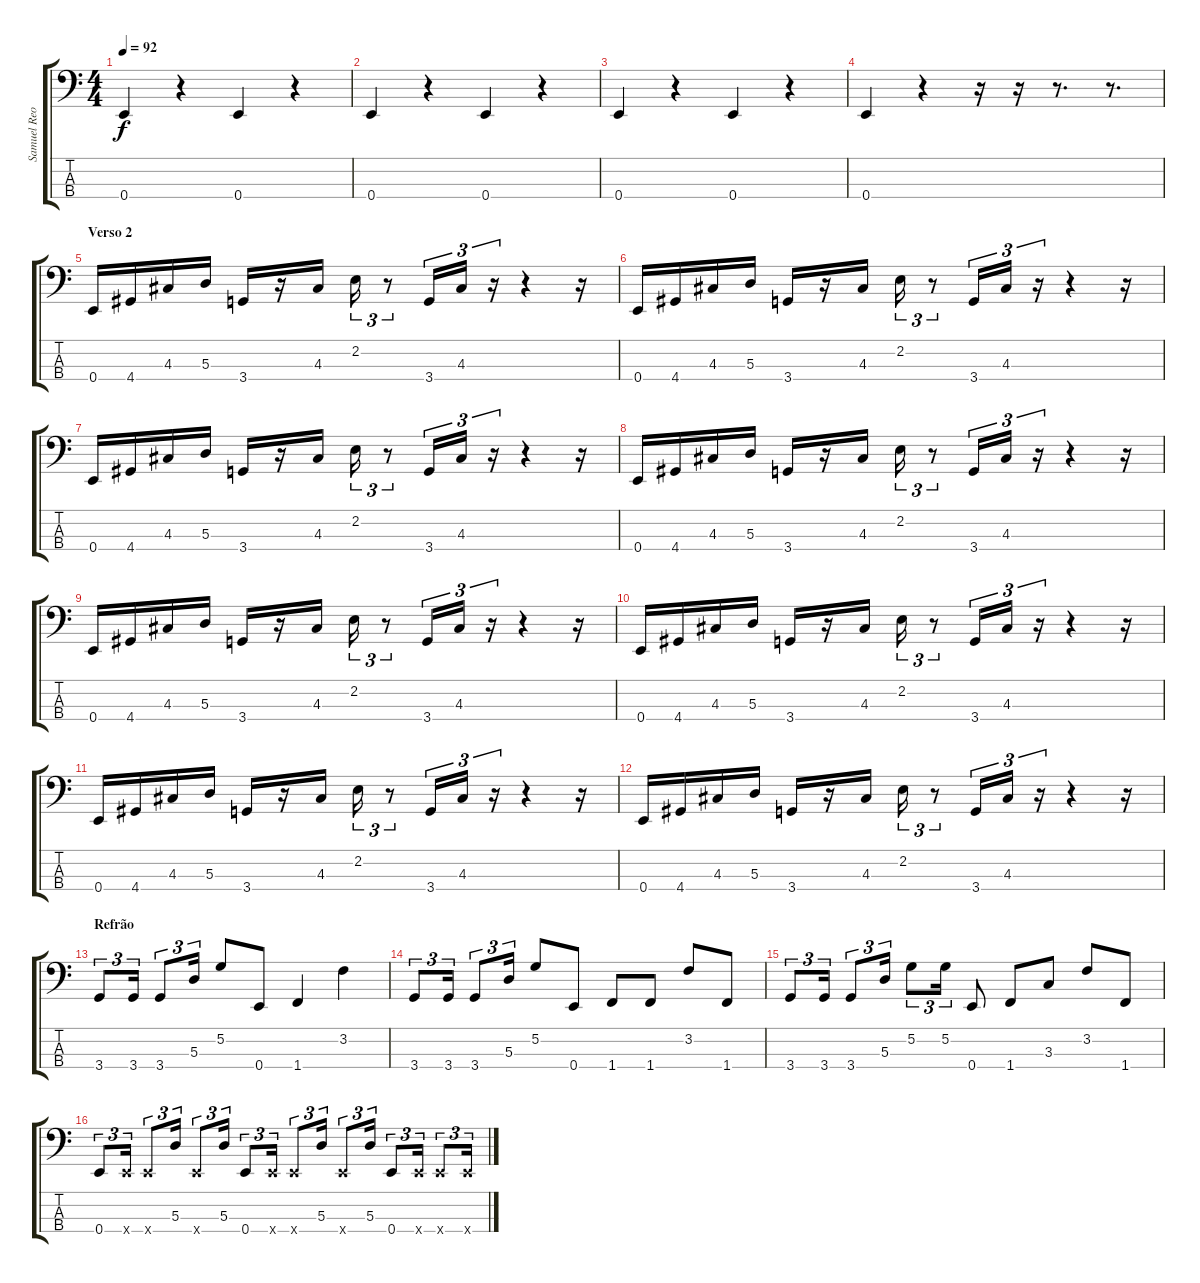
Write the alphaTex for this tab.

\track ("Samuel Reoli" "Samuel Reo") {instrument electricbassfinger}
\staff {score tabs}
\tuning (G2 D2 A1 E1) {hide}
\ts (4 4)
\tempo 92
\clef f4
\ks c
0.4.4{dy f} r.4 0.4.4 r.4 |
0.4.4 r.4 0.4.4 r.4 |
0.4.4 r.4 0.4.4 r.4 |
0.4.4 r.4 r.16 r.16 r.8{d} r.8{d} |
\section ("" "Verso 2")
0.4.16{instrument electricbassfinger} 4.4.16 4.3.16 5.3.16 3.4.16 r.16 4.3.16 2.2.16{tu (3 2)} r.8{tu (3 2)} 3.4.16{tu (3 2)} 4.3.16{tu (3 2)} r.16{tu (3 2)} r.4 r.16 |
0.4.16 4.4.16 4.3.16 5.3.16 3.4.16 r.16 4.3.16 2.2.16{tu (3 2)} r.8{tu (3 2)} 3.4.16{tu (3 2)} 4.3.16{tu (3 2)} r.16{tu (3 2)} r.4 r.16 |
0.4.16 4.4.16 4.3.16 5.3.16 3.4.16 r.16 4.3.16 2.2.16{tu (3 2)} r.8{tu (3 2)} 3.4.16{tu (3 2)} 4.3.16{tu (3 2)} r.16{tu (3 2)} r.4 r.16 |
0.4.16 4.4.16 4.3.16 5.3.16 3.4.16 r.16 4.3.16 2.2.16{tu (3 2)} r.8{tu (3 2)} 3.4.16{tu (3 2)} 4.3.16{tu (3 2)} r.16{tu (3 2)} r.4 r.16 |
0.4.16 4.4.16 4.3.16 5.3.16 3.4.16 r.16 4.3.16 2.2.16{tu (3 2)} r.8{tu (3 2)} 3.4.16{tu (3 2)} 4.3.16{tu (3 2)} r.16{tu (3 2)} r.4 r.16 |
0.4.16 4.4.16 4.3.16 5.3.16 3.4.16 r.16 4.3.16 2.2.16{tu (3 2)} r.8{tu (3 2)} 3.4.16{tu (3 2)} 4.3.16{tu (3 2)} r.16{tu (3 2)} r.4 r.16 |
0.4.16 4.4.16 4.3.16 5.3.16 3.4.16 r.16 4.3.16 2.2.16{tu (3 2)} r.8{tu (3 2)} 3.4.16{tu (3 2)} 4.3.16{tu (3 2)} r.16{tu (3 2)} r.4 r.16 |
0.4.16 4.4.16 4.3.16 5.3.16 3.4.16 r.16 4.3.16 2.2.16{tu (3 2)} r.8{tu (3 2)} 3.4.16{tu (3 2)} 4.3.16{tu (3 2)} r.16{tu (3 2)} r.4 r.16 |
\section ("" "Refrão")
3.4.8{tu (3 2) instrument slapbass1} 3.4.16{tu (3 2)} 3.4.8{tu (3 2)} 5.3.16{tu (3 2)} 5.2.8 0.4.8 1.4.4 3.2.4 |
3.4.8{tu (3 2)} 3.4.16{tu (3 2)} 3.4.8{tu (3 2)} 5.3.16{tu (3 2)} 5.2.8 0.4.8 1.4.8 1.4.8 3.2.8 1.4.8 |
3.4.8{tu (3 2)} 3.4.16{tu (3 2)} 3.4.8{tu (3 2)} 5.3.16{tu (3 2)} 5.2.8{tu (3 2)} 5.2.16{tu (3 2)} 0.4.8 1.4.8 3.3.8 3.2.8 1.4.8 |
0.4.8{tu (3 2)} 0.4{x}.16{tu (3 2)} 0.4{x}.8{tu (3 2)} 5.3.16{tu (3 2)} 0.4{x}.8{tu (3 2)} 5.3.16{tu (3 2)} 0.4.8{tu (3 2)} 0.4{x}.16{tu (3 2)} 0.4{x}.8{tu (3 2)} 5.3.16{tu (3 2)} 0.4{x}.8{tu (3 2)} 5.3.16{tu (3 2)} 0.4.8{tu (3 2)} 0.4{x}.16{tu (3 2)} 0.4{x}.8{tu (3 2)} 0.4{x}.16{tu (3 2)}
